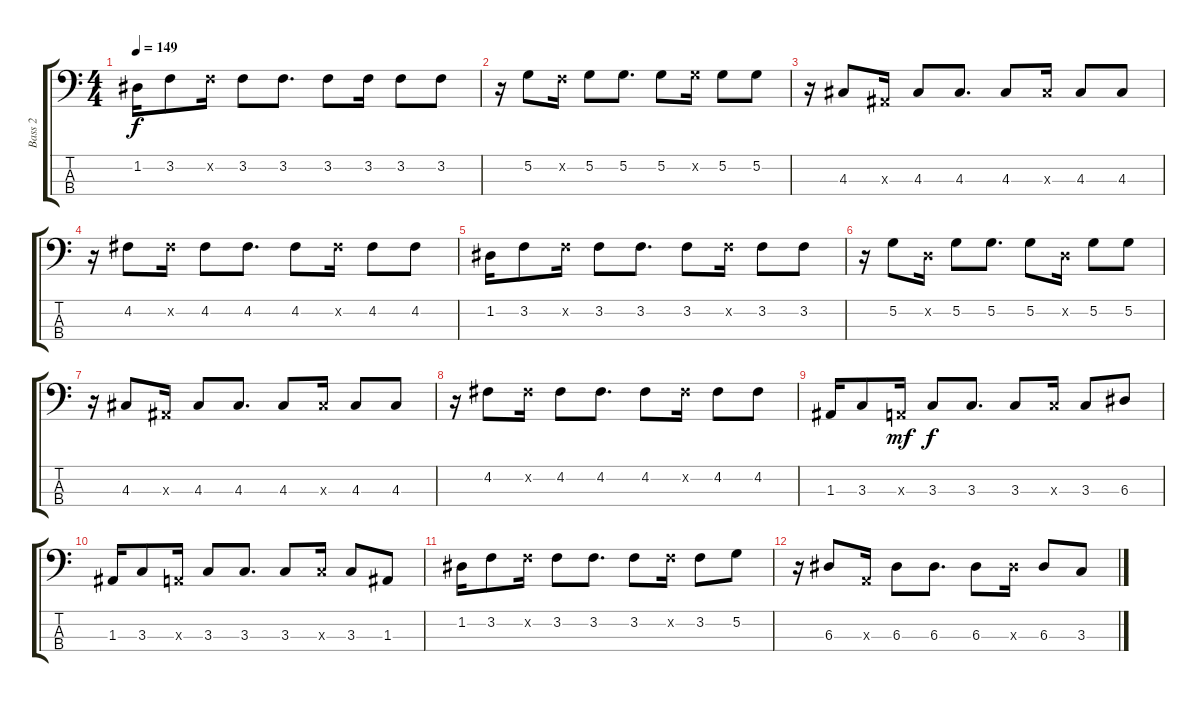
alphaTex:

\track ("Bass 2" "Bass 2") {instrument electricguitarclean}
\staff {score tabs}
\tuning (G2 D2 A1 E1) {hide}
\ts (4 4)
\tempo 149
\clef f4
\ks c
1.2.16{dy f} 3.2.8 3.2{x}.16 3.2.8 3.2.8{d} 3.2.8 3.2.16 3.2.8 3.2.8 |
r.16 5.2.8 3.2{x}.16 5.2.8 5.2.8{d} 5.2.8 5.2{x}.16 5.2.8 5.2.8 |
r.16 4.3.8 1.3{x}.16 4.3.8 4.3.8{d} 4.3.8 4.3{x}.16 4.3.8 4.3.8 |
r.16 4.2.8 4.2{x}.16 4.2.8 4.2.8{d} 4.2.8 4.2{x}.16 4.2.8 4.2.8 |
1.2.16 3.2.8 3.2{x}.16 3.2.8 3.2.8{d} 3.2.8 3.2{x}.16 3.2.8 3.2.8 |
r.16 5.2.8 0.2{x}.16 5.2.8 5.2.8{d} 5.2.8 0.2{x}.16 5.2.8 5.2.8 |
r.16 4.3.8 1.3{x}.16 4.3.8 4.3.8{d} 4.3.8 4.3{x}.16 4.3.8 4.3.8 |
r.16 4.2.8 4.2{x}.16 4.2.8 4.2.8{d} 4.2.8 4.2{x}.16 4.2.8 4.2.8 |
1.3.16 3.3.8 0.3{x}.16{dy mf} 3.3.8{dy f} 3.3.8{d} 3.3.8 3.3{x}.16 3.3.8 6.3.8 |
1.3.16 3.3.8 0.3{x}.16 3.3.8 3.3.8{d} 3.3.8 3.3{x}.16 3.3.8 1.3.8 |
1.2.16 3.2.8 3.2{x}.16 3.2.8 3.2.8{d} 3.2.8 3.2{x}.16 3.2.8 5.2.8 |
r.16 6.3.8 0.3{x}.16 6.3.8 6.3.8{d} 6.3.8 6.3{x}.16 6.3.8 3.3.8
